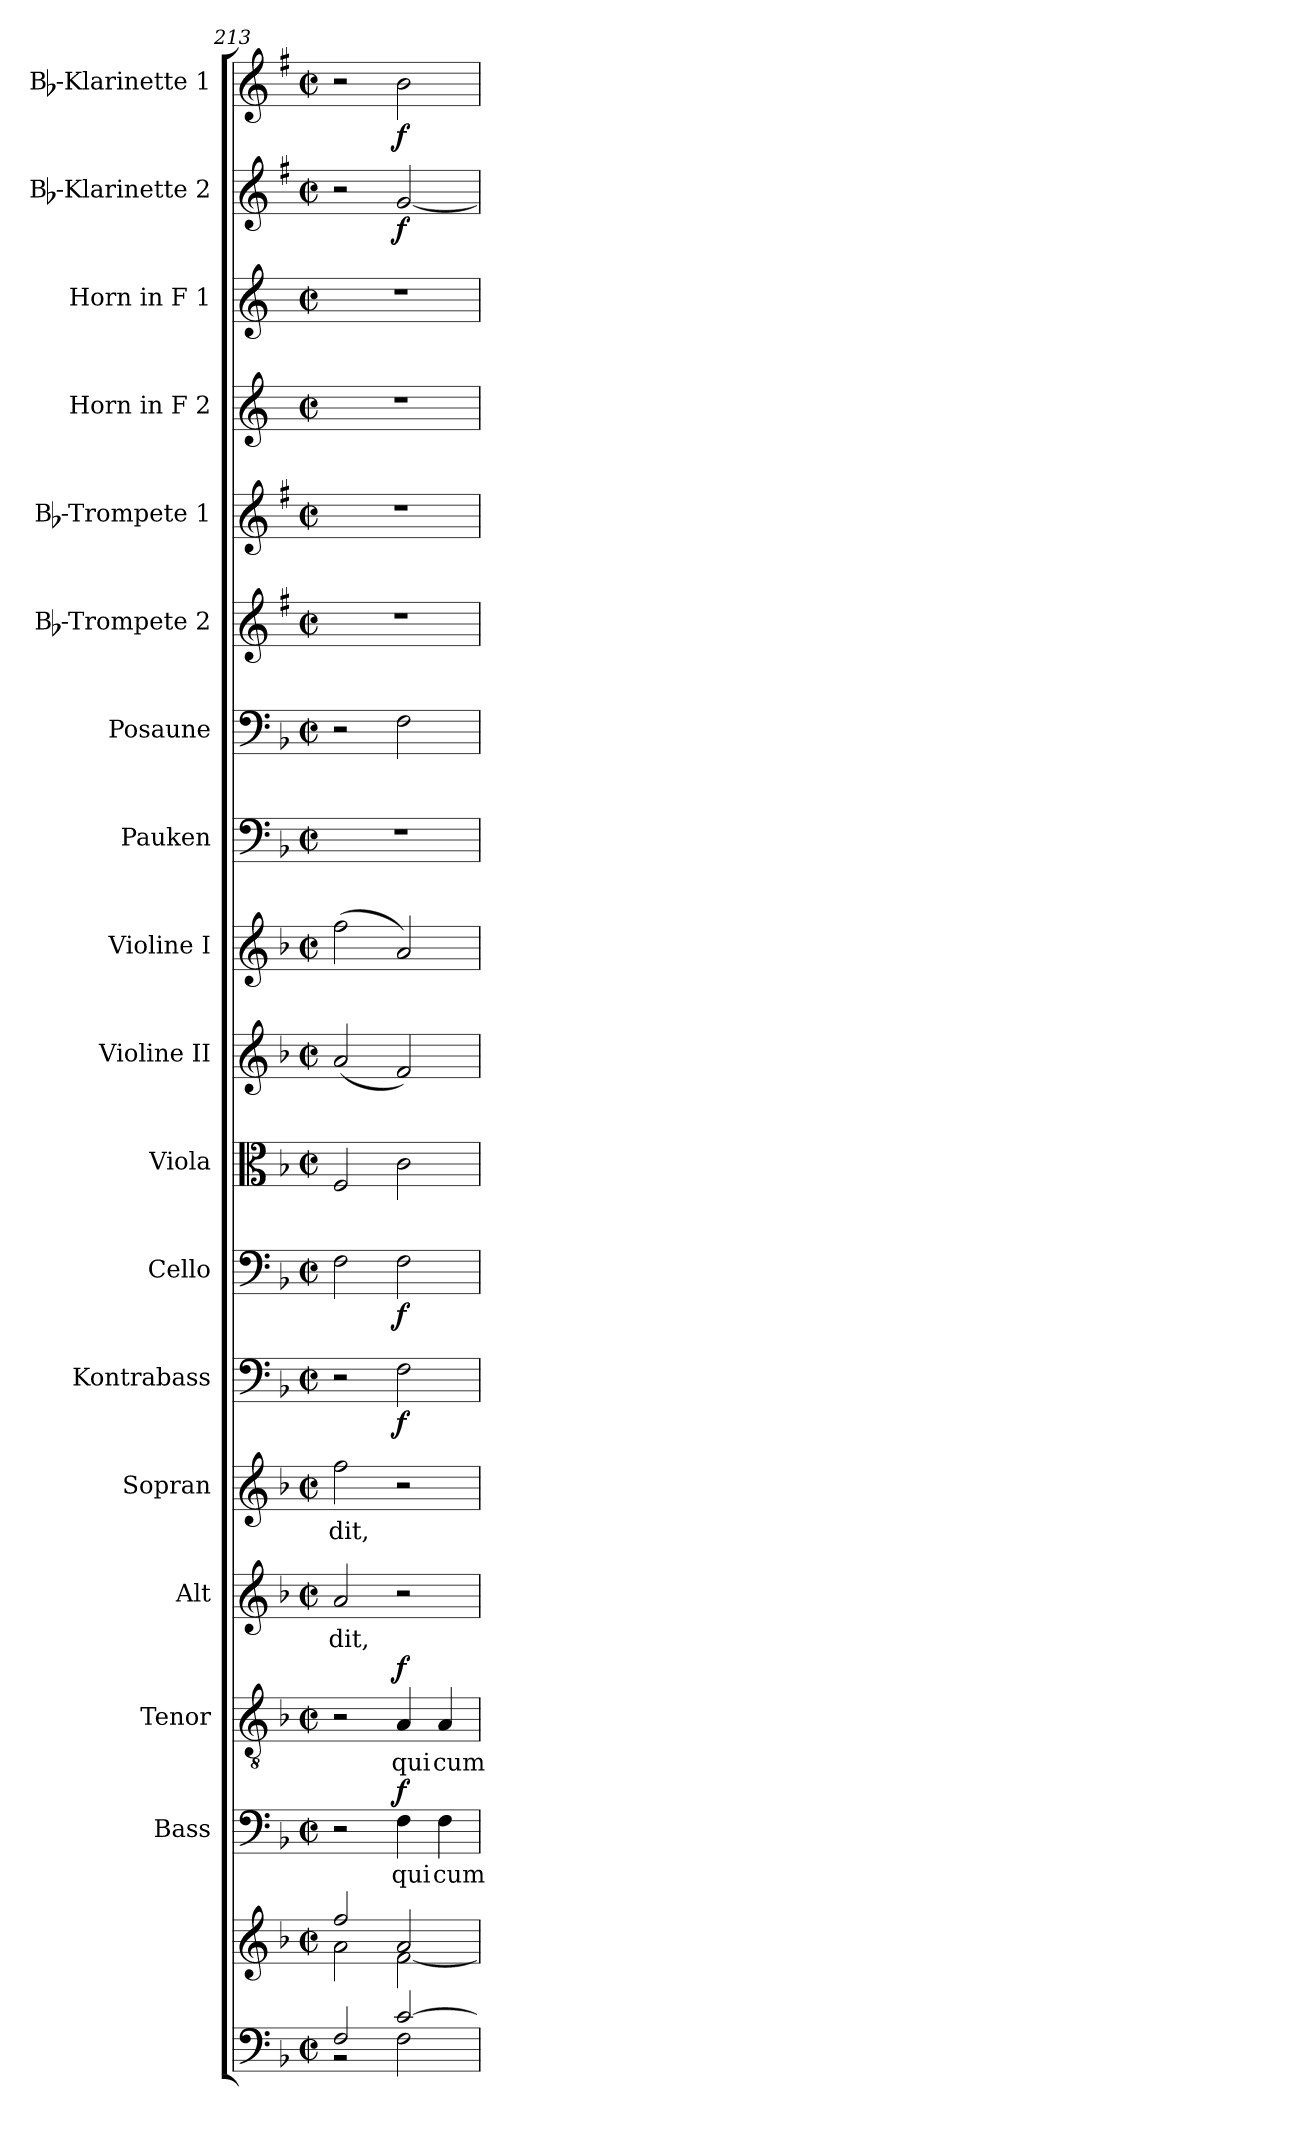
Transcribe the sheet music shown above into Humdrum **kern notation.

**kern	**kern	**kern	**text	**dynam	**kern	**text	**dynam	**kern	**text	**kern	**text	**kern	**dynam	**kern	**dynam	**kern	**kern	**kern	**kern	**kern	**kern	**kern	**kern	**kern	**kern	**dynam	**kern	**dynam
*part18	*part18	*part17	*part17	*part17	*part16	*part16	*part16	*part15	*part15	*part14	*part14	*part13	*part13	*part12	*part12	*part11	*part10	*part9	*part8	*part7	*part6	*part5	*part4	*part3	*part2	*part2	*part1	*part1
*staff19	*staff18	*staff17	*staff17	*staff17	*staff16	*staff16	*staff16	*staff15	*staff15	*staff14	*staff14	*staff13	*staff13	*staff12	*staff12	*staff11	*staff10	*staff9	*staff8	*staff7	*staff6	*staff5	*staff4	*staff3	*staff2	*staff2	*staff1	*staff1
*	*	*I"Bass	*	*	*I"Tenor	*	*	*I"Alt	*	*I"Sopran	*	*I"Kontrabass	*	*I"Cello	*	*I"Viola	*I"Violine II	*I"Violine I	*I"Pauken	*I"Posaune	*I"Bb-Trompete 2	*I"Bb-Trompete 1	*I"Horn in F 2	*I"Horn in F 1	*I"Bb-Klarinette 2	*	*I"Bb-Klarinette 1	*
*	*	*I'B.	*	*	*I'T.	*	*	*I'A.	*	*I'S.	*	*I'Kb.	*	*	*	*I'Vla.	*I'Vl. II	*I'Vl. I	*I'Pk.	*I'Pos.	*I'Bb Trp. 2	*I'Bb Trp. 1	*	*	*I'Bb Kl. 2	*	*I'Bb Kl. 1	*
*clefF4	*clefG2	*clefF4	*	*	*clefGv2	*	*	*clefG2	*	*clefG2	*	*clefF4	*	*clefF4	*	*clefC3	*clefG2	*clefG2	*clefF4	*clefF4	*clefG2	*clefG2	*clefG2	*clefG2	*clefG2	*	*clefG2	*
*	*	*	*	*	*	*	*	*	*	*	*	*ITrd7c12	*	*	*	*	*	*	*	*	*ITrd1c2	*ITrd1c2	*ITrd4c7	*ITrd4c7	*ITrd1c2	*	*ITrd1c2	*
*k[b-]	*k[b-]	*k[b-]	*	*	*k[b-]	*	*	*k[b-]	*	*k[b-]	*	*k[b-]	*	*k[b-]	*	*k[b-]	*k[b-]	*k[b-]	*k[b-]	*k[b-]	*k[b-]	*k[b-]	*k[b-]	*k[b-]	*k[b-]	*	*k[b-]	*
*F:	*F:	*F:	*	*	*F:	*	*	*F:	*	*F:	*	*F:	*	*F:	*	*F:	*F:	*F:	*F:	*F:	*F:	*F:	*F:	*F:	*F:	*	*F:	*
*M2/2	*M2/2	*M2/2	*	*	*M2/2	*	*	*M2/2	*	*M2/2	*	*M2/2	*	*M2/2	*	*M2/2	*M2/2	*M2/2	*M2/2	*M2/2	*M2/2	*M2/2	*M2/2	*M2/2	*M2/2	*	*M2/2	*
*met(c|)	*met(c|)	*met(c|)	*	*	*met(c|)	*	*	*met(c|)	*	*met(c|)	*	*met(c|)	*	*met(c|)	*	*met(c|)	*met(c|)	*met(c|)	*met(c|)	*met(c|)	*met(c|)	*met(c|)	*met(c|)	*met(c|)	*met(c|)	*	*met(c|)	*
=213	=213	=213	=213	=213	=213	=213	=213	=213	=213	=213	=213	=213	=213	=213	=213	=213	=213	=213	=213	=213	=213	=213	=213	=213	=213	=213	=213	=213
*^	*^	*	*	*	*	*	*	*	*	*	*	*	*	*	*	*	*	*	*	*	*	*	*	*	*	*	*	*
!	!	!	!	!	!	!	!	!	!	!	!LO:LY:b	!	!LO:LY:b	!	!	!	!	!	!	!	!	!	!	!	!	!	!	!	!	!
2F/	2rBB	2ff/	2a\	2r	.	.	2r	.	.	2a/	-dit,	2ff\	-dit,	2r	.	2F\	.	2F/	(<2a/	(>2ff\	1r	2r	1r	1r	1r	1r	2r	.	2r	.
!	!	!	!	!	!LO:LY:b	!LO:DY:a	!	!LO:LY:b	!LO:DY:a	!	!	!	!	!	!LO:DY:b	!	!LO:DY:b	!	!	!	!	!	!	!	!	!	!	!LO:DY:b	!	!LO:DY:b
[>2c/	2F\	2a/	[<2f\	4F\	qui	f	4A/	qui	f	2r	.	2r	.	2FF\	f	2F\	f	2c\	2f/)	2a/)	.	2F\	.	.	.	.	[2f/	f	2a\	f
!	!	!	!	!	!LO:LY:b	!	!	!LO:LY:b	!	!	!	!	!	!	!	!	!	!	!	!	!	!	!	!	!	!	!	!	!	!
.	.	.	.	4F\	cum	.	4A/	cum	.	.	.	.	.	.	.	.	.	.	.	.	.	.	.	.	.	.	.	.	.	.
*v	*v	*	*	*	*	*	*	*	*	*	*	*	*	*	*	*	*	*	*	*	*	*	*	*	*	*	*	*	*	*
*	*v	*v	*	*	*	*	*	*	*	*	*	*	*	*	*	*	*	*	*	*	*	*	*	*	*	*	*	*	*
=	=	=	=	=	=	=	=	=	=	=	=	=	=	=	=	=	=	=	=	=	=	=	=	=	=	=	=	=
*-	*-	*-	*-	*-	*-	*-	*-	*-	*-	*-	*-	*-	*-	*-	*-	*-	*-	*-	*-	*-	*-	*-	*-	*-	*-	*-	*-	*-
